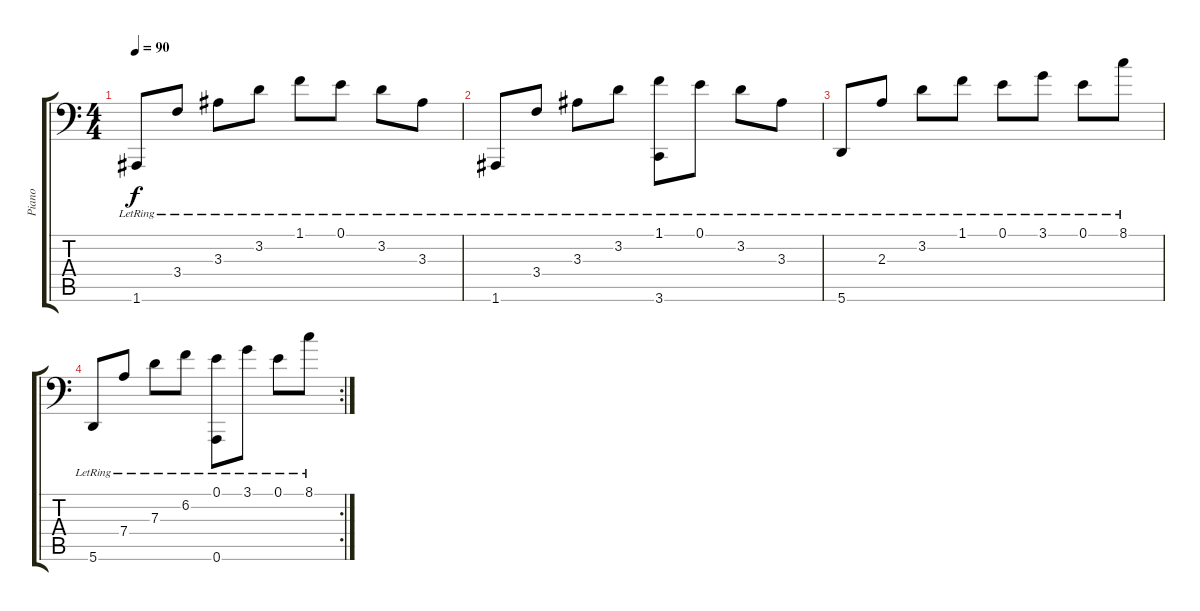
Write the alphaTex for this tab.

\track ("Piano" "Piano") {instrument acousticgrandpiano}
\staff {score tabs}
\tuning (E4 B3 G3 D3 A2 A1) {hide}
\ts (4 4)
\tempo 90
\clef f4
\ks c
1.6{lr}.8{dy f} 3.4{lr}.8 3.3{lr}.8 3.2{lr}.8 1.1{lr}.8 0.1{lr}.8 3.2{lr}.8 3.3{lr}.8 |
1.6{lr}.8 3.4{lr}.8 3.3{lr}.8 3.2{lr}.8 (1.1{lr} 3.6{lr}).8 0.1{lr}.8 3.2{lr}.8 3.3{lr}.8 |
5.6{lr}.8 2.3{lr}.8 3.2{lr}.8 1.1{lr}.8 0.1{lr}.8 3.1{lr}.8 0.1{lr}.8 8.1{lr}.8 |
\rc 2
5.6{lr}.8 7.4{lr}.8 7.3{lr}.8 6.2{lr}.8 (0.1{lr} 0.6{lr}).8 3.1{lr}.8 0.1{lr}.8 8.1{lr}.8
